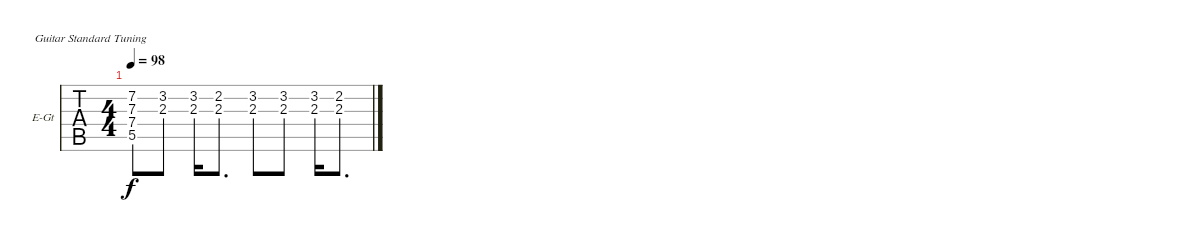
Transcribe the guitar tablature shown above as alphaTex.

\defaultSystemsLayout 4
\bracketExtendMode nobrackets
\firstSystemTrackNameOrientation horizontal
\otherSystemsTrackNameOrientation horizontal
\track ("Electric Guitar" "E-Gt") {instrument distortionguitar}
\staff {tabs}
\tuning (E4 B3 G3 D3 A2 E2)
\ts (4 4)
\tempo 98
\clef g2
\ks c
(5.5{t} 7.4{t} 7.3{t} 7.2{t}).8{dy f} (2.3{st} 3.2{st}).8 (3.2 2.3).16 (2.2 2.3).8{d} (3.2{st} 2.3{st}).8 (2.3 3.2).8 (3.2 2.3).16 (2.3 2.2).8{d}
